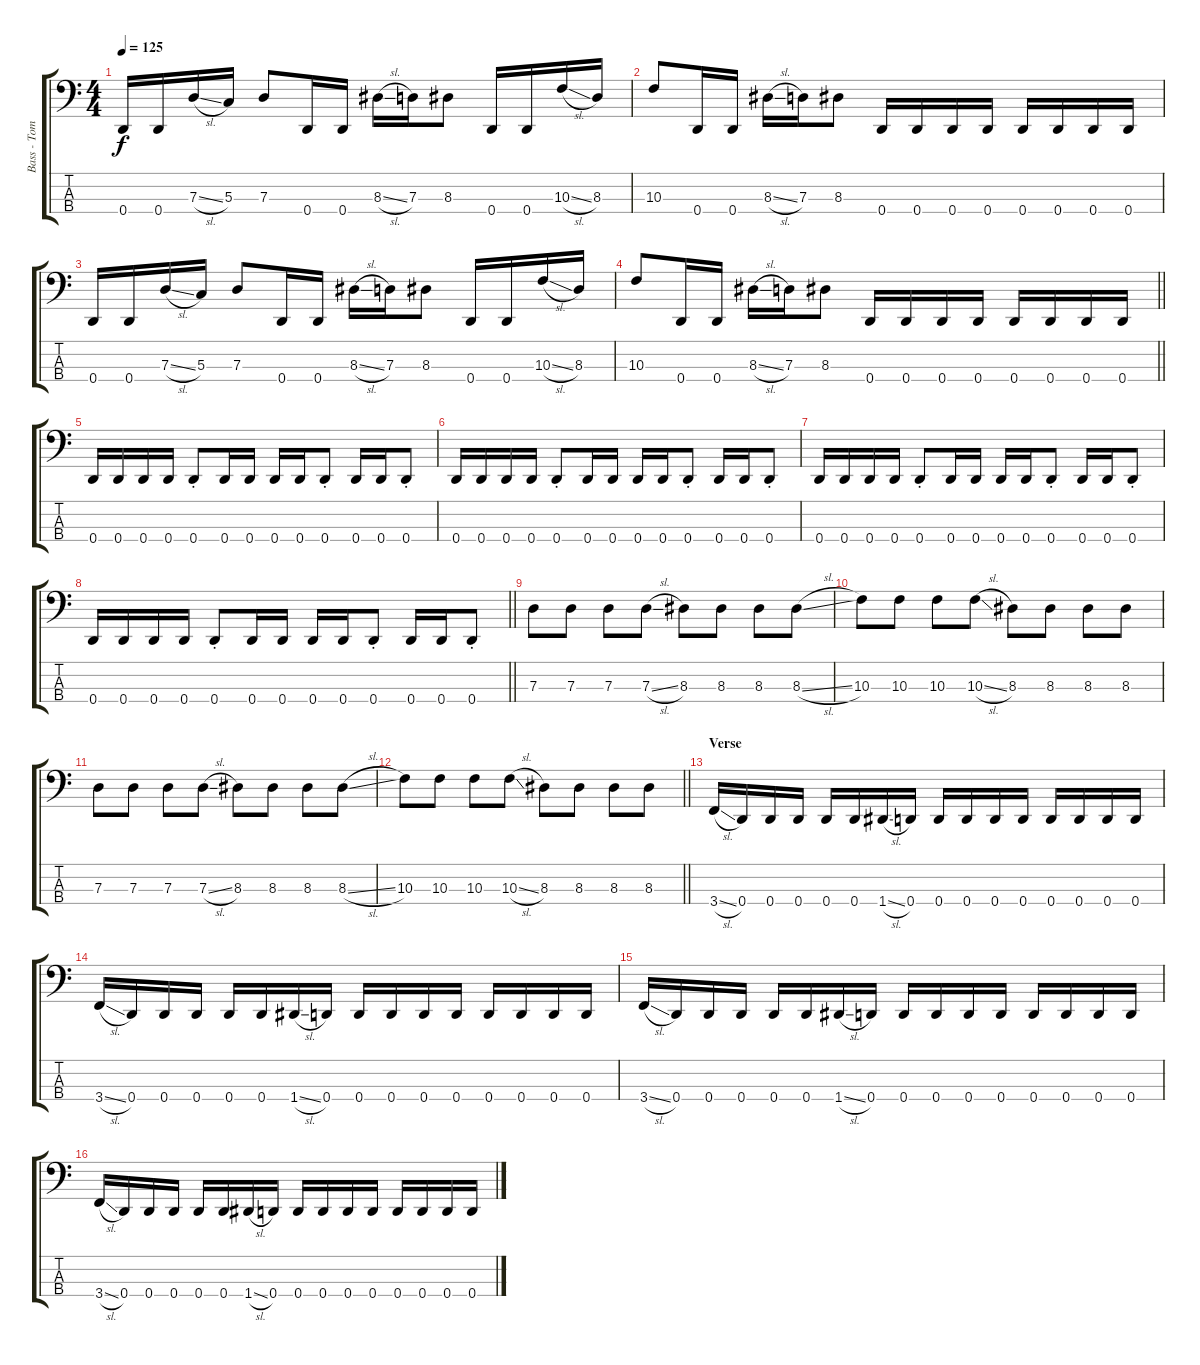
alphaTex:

\track ("Bass - Tom Angelripper" "Bass - Tom") {instrument electricbasspick}
\staff {score tabs}
\tuning (F2 C2 G1 D1) {hide}
\ts (4 4)
\tempo 125
\clef f4
\ks c
0.4.16{dy f} 0.4.16 7.3{sl}.16 5.3.16 7.3.8 0.4.16 0.4.16 8.3{sl}.16 7.3.16 8.3.8 0.4.16 0.4.16 10.3{sl}.16 8.3.16 |
10.3.8 0.4.16 0.4.16 8.3{sl}.16 7.3.16 8.3.8 0.4.16 0.4.16 0.4.16 0.4.16 0.4.16 0.4.16 0.4.16 0.4.16 |
0.4.16 0.4.16 7.3{sl}.16 5.3.16 7.3.8 0.4.16 0.4.16 8.3{sl}.16 7.3.16 8.3.8 0.4.16 0.4.16 10.3{sl}.16 8.3.16 |
\barLineRight lightlight
10.3.8 0.4.16 0.4.16 8.3{sl}.16 7.3.16 8.3.8 0.4.16 0.4.16 0.4.16 0.4.16 0.4.16 0.4.16 0.4.16 0.4.16 |
0.4.16 0.4.16 0.4.16 0.4.16 0.4{st}.8 0.4.16 0.4.16 0.4.16 0.4.16 0.4{st}.8 0.4.16 0.4.16 0.4{st}.8 |
0.4.16 0.4.16 0.4.16 0.4.16 0.4{st}.8 0.4.16 0.4.16 0.4.16 0.4.16 0.4{st}.8 0.4.16 0.4.16 0.4{st}.8 |
0.4.16 0.4.16 0.4.16 0.4.16 0.4{st}.8 0.4.16 0.4.16 0.4.16 0.4.16 0.4{st}.8 0.4.16 0.4.16 0.4{st}.8 |
\barLineRight lightlight
0.4.16 0.4.16 0.4.16 0.4.16 0.4{st}.8 0.4.16 0.4.16 0.4.16 0.4.16 0.4{st}.8 0.4.16 0.4.16 0.4{st}.8 |
7.3.8 7.3.8 7.3.8 7.3{sl}.8 8.3.8 8.3.8 8.3.8 8.3{sl}.8 |
10.3.8 10.3.8 10.3.8 10.3{sl}.8 8.3.8 8.3.8 8.3.8 8.3.8 |
7.3.8 7.3.8 7.3.8 7.3{sl}.8 8.3.8 8.3.8 8.3.8 8.3{sl}.8 |
\barLineRight lightlight
10.3.8 10.3.8 10.3.8 10.3{sl}.8 8.3.8 8.3.8 8.3.8 8.3.8 |
\section ("" "Verse")
3.4{sl}.16 0.4.16 0.4.16 0.4.16 0.4.16 0.4.16 1.4{sl}.16 0.4.16 0.4.16 0.4.16 0.4.16 0.4.16 0.4.16 0.4.16 0.4.16 0.4.16 |
3.4{sl}.16 0.4.16 0.4.16 0.4.16 0.4.16 0.4.16 1.4{sl}.16 0.4.16 0.4.16 0.4.16 0.4.16 0.4.16 0.4.16 0.4.16 0.4.16 0.4.16 |
3.4{sl}.16 0.4.16 0.4.16 0.4.16 0.4.16 0.4.16 1.4{sl}.16 0.4.16 0.4.16 0.4.16 0.4.16 0.4.16 0.4.16 0.4.16 0.4.16 0.4.16 |
3.4{sl}.16 0.4.16 0.4.16 0.4.16 0.4.16 0.4.16 1.4{sl}.16 0.4.16 0.4.16 0.4.16 0.4.16 0.4.16 0.4.16 0.4.16 0.4.16 0.4.16
